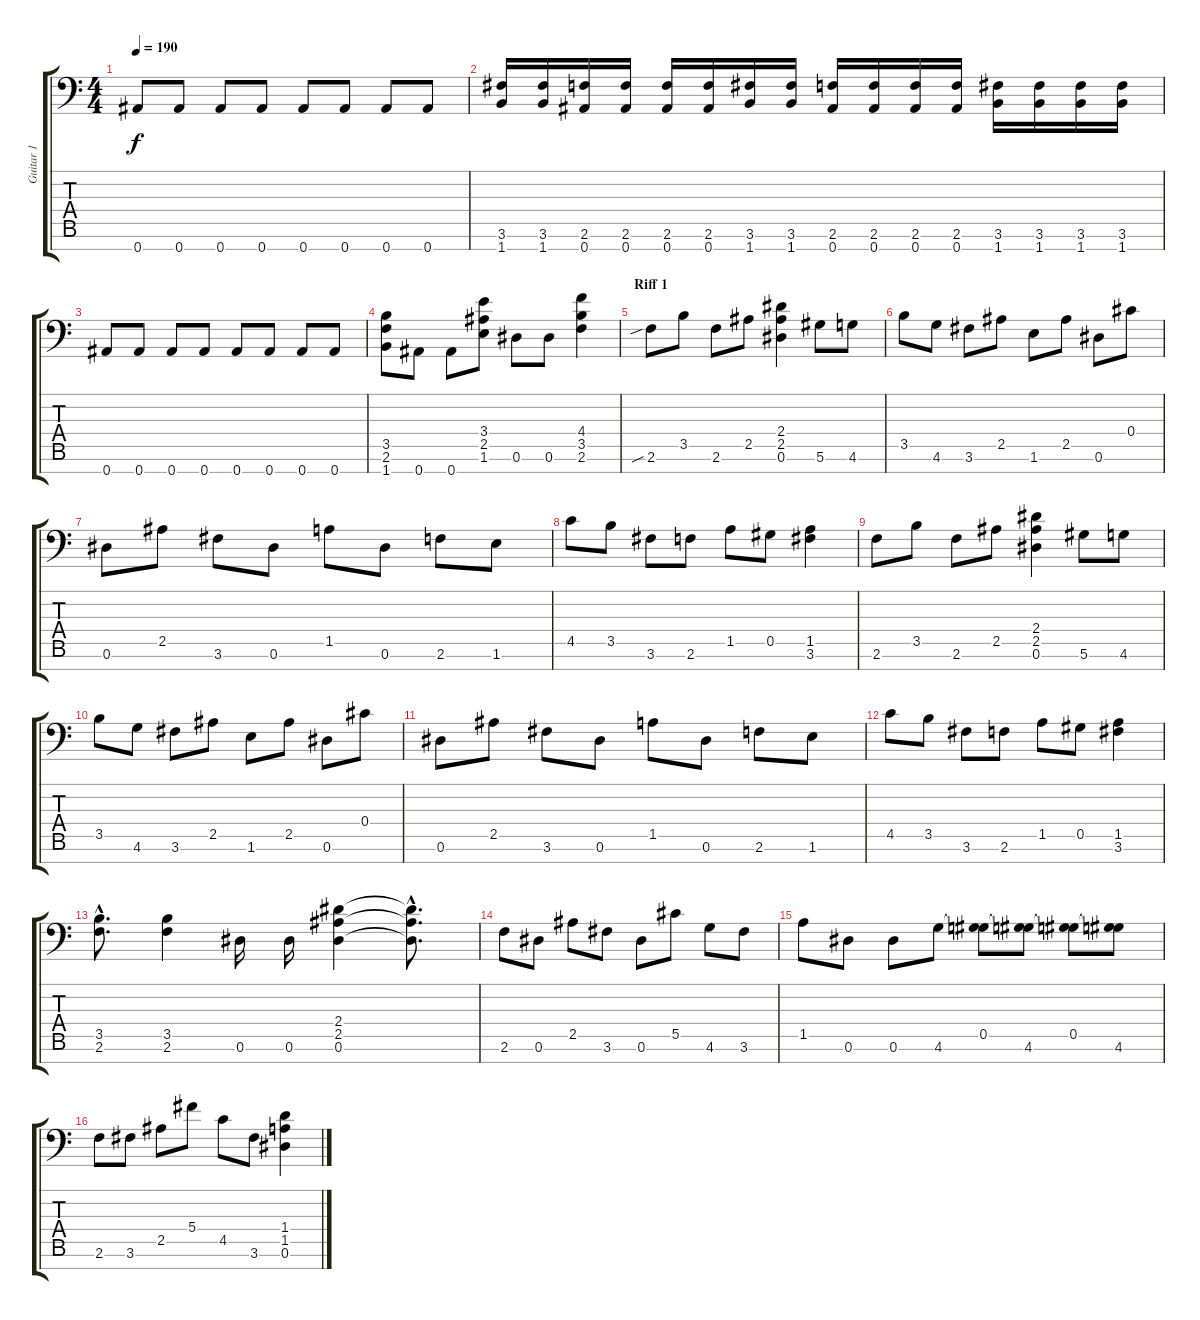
\track ("Guitar 1" "Guitar 1") {instrument acousticguitarsteel}
\staff {score tabs}
\tuning (Eb4 Bb3 Gb3 Db3 Ab2 Eb2 Bb1) {hide}
\ts (4 4)
\tempo 190
\clef f4
\ks c
0.7.8{dy f} 0.7.8 0.7.8 0.7.8 0.7.8 0.7.8 0.7.8 0.7.8 |
(3.6 1.7).16 (3.6 1.7).16 (2.6 0.7).16 (2.6 0.7).16 (2.6 0.7).16 (2.6 0.7).16 (3.6 1.7).16 (3.6 1.7).16 (2.6 0.7).16 (2.6 0.7).16 (2.6 0.7).16 (2.6 0.7).16 (3.6 1.7).16 (3.6 1.7).16 (3.6 1.7).16 (3.6 1.7).16 |
0.7.8 0.7.8 0.7.8 0.7.8 0.7.8 0.7.8 0.7.8 0.7.8 |
(3.5 2.6 1.7).8 0.7.8 0.7.8 (3.4 2.5 1.6).8 0.6.8 0.6.8 (4.4 3.5 2.6).4 |
\section ("" "Riff 1")
2.6{sib}.8 3.5.8 2.6.8 2.5.8 (2.4 2.5 0.6).4 5.6.8 4.6.8 |
3.5.8 4.6.8 3.6.8 2.5.8 1.6.8 2.5.8 0.6.8 0.4.8 |
0.6.8 2.5.8 3.6.8 0.6.8 1.5.8 0.6.8 2.6.8 1.6.8 |
4.5.8 3.5.8 3.6.8 2.6.8 1.5.8 0.5.8 (1.5 3.6).4 |
2.6.8 3.5.8 2.6.8 2.5.8 (2.4 2.5 0.6).4 5.6.8 4.6.8 |
3.5.8 4.6.8 3.6.8 2.5.8 1.6.8 2.5.8 0.6.8 0.4.8 |
0.6.8 2.5.8 3.6.8 0.6.8 1.5.8 0.6.8 2.6.8 1.6.8 |
4.5.8 3.5.8 3.6.8 2.6.8 1.5.8 0.5.8 (1.5 3.6).4 |
(3.5{hac} 2.6{hac}).8{d} (3.5 2.6).4 0.6.16 0.6.16 (2.4 2.5 0.6).4 (2.4{hac t} 2.5{hac t} 0.6{hac t}).8{d} |
2.6.8 0.6.8 2.5.8 3.6.8 0.6.8 5.5.8 4.6.8 3.6.8 |
1.5.8 0.6.8 0.6.8 4.6.8 (0.5 4.6{t}).8 (0.5{t} 4.6).8 (0.5 4.6{t}).8 (0.5{t} 4.6).8 |
2.6.8 3.6.8 2.5.8 5.4.8 4.5.8 3.6.8 (1.4 1.5 0.6).4
